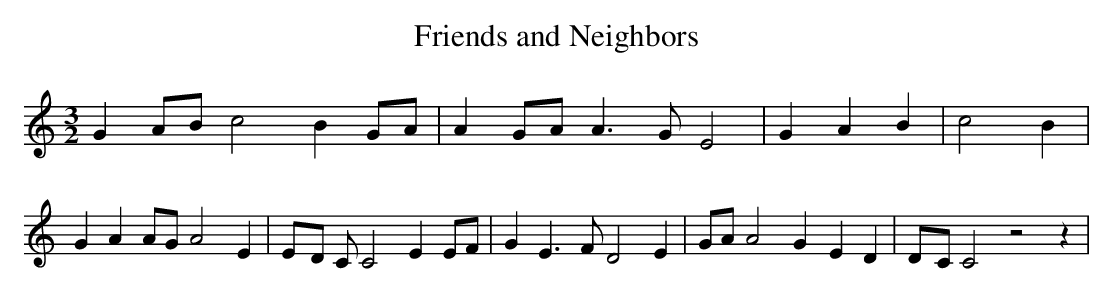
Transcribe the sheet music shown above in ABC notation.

X:1
T:Friends and Neighbors
M:3/2
L:1/8
K:C
 G2A-B c4 B2 GA| A2 GA A3- G E4| G2 A2 B2| c4 B2| G2 A2 AG A4 E2|E-D C C4 E2 EF|\
 G2 E3- F D4 E2| GA A4 G2- E2 D2|D-C C4 z4 z2|
